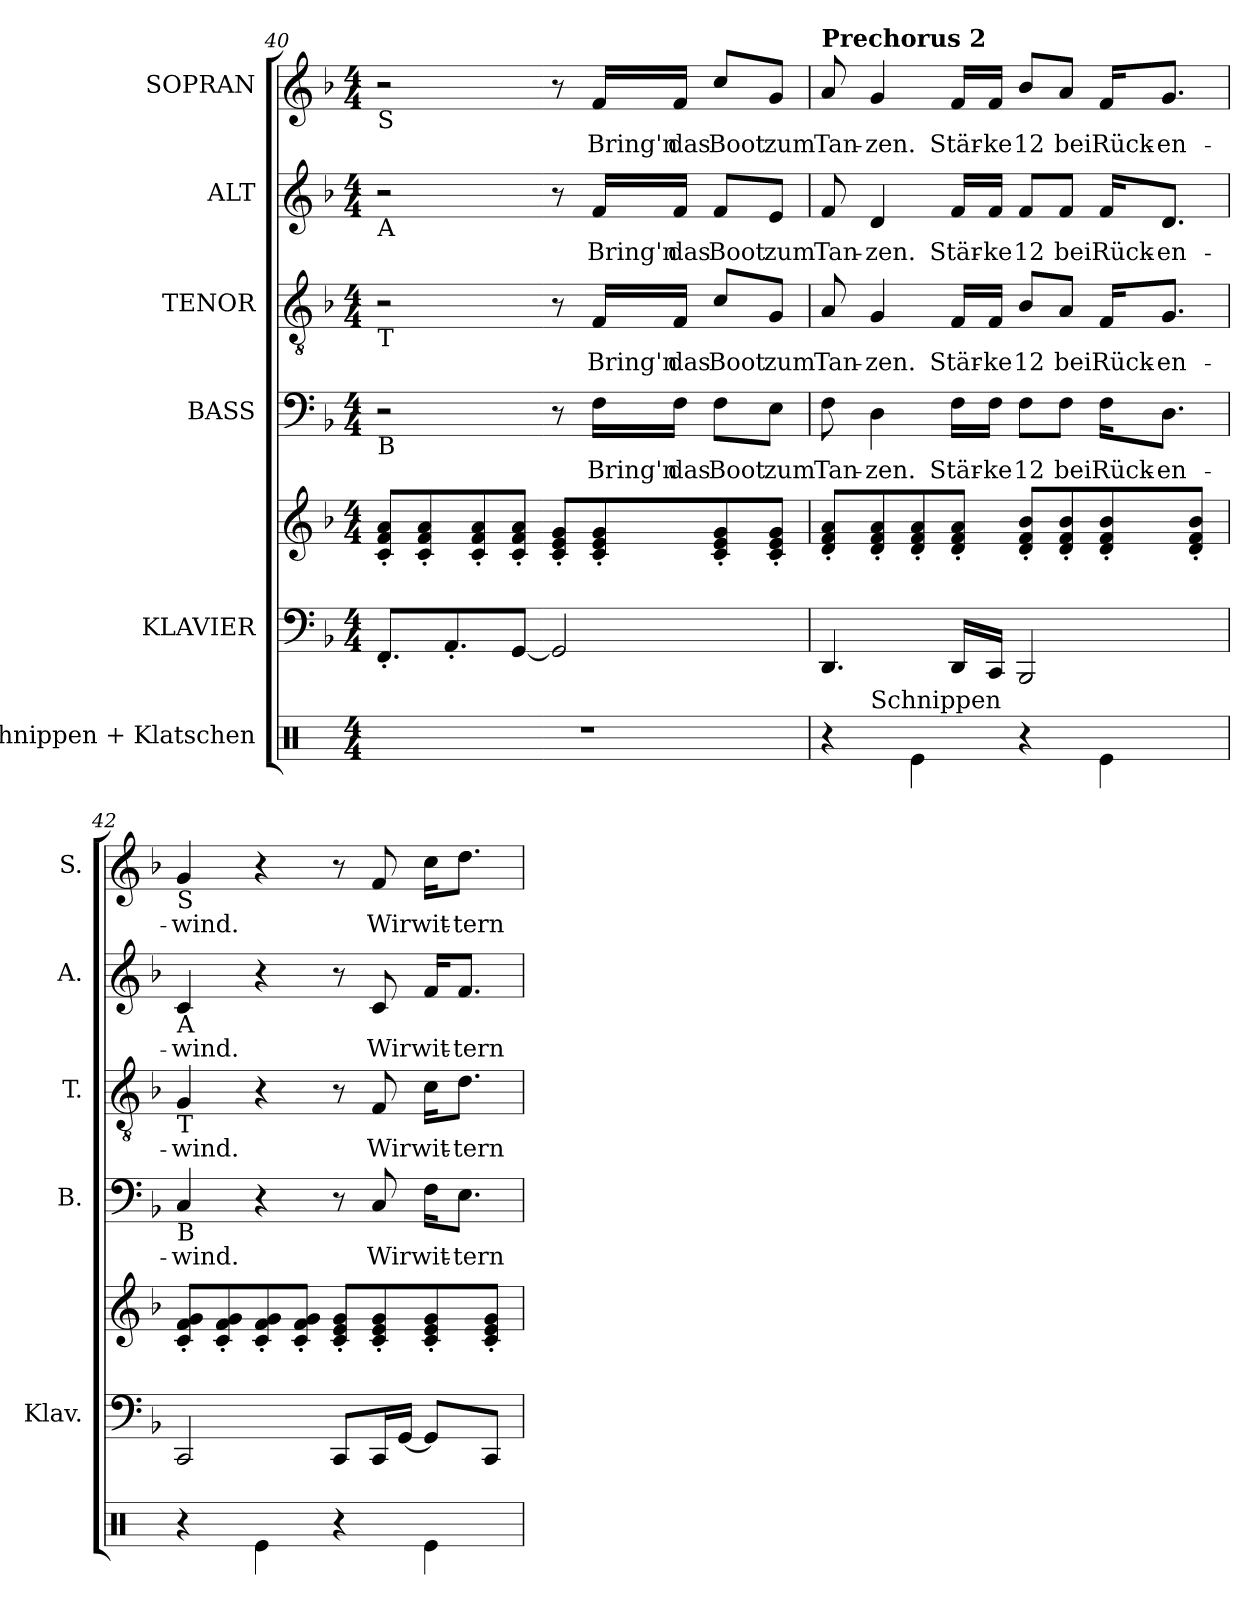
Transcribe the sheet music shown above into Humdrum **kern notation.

**kern	**kern	**kern	**kern	**text	**kern	**text	**kern	**text	**kern	**text
*part6	*part5	*part5	*part4	*part4	*part3	*part3	*part2	*part2	*part1	*part1
*staff7	*staff6	*staff5	*staff4	*staff4	*staff3	*staff3	*staff2	*staff2	*staff1	*staff1
*I"Schnippen + Klatschen	*I"KLAVIER	*	*I"BASS	*	*I"TENOR	*	*I"ALT	*	*I"SOPRAN	*
*	*I'Klav.	*	*I'B.	*	*I'T.	*	*I'A.	*	*I'S.	*
!!LO:PB:g=z
*clefX	*clefF4	*clefG2	*clefF4	*	*clefGv2	*	*clefG2	*	*clefG2	*
*	*	*	*	*	*ITrd7c12	*	*	*	*	*
*k[]	*k[b-]	*k[b-]	*k[b-]	*	*k[b-]	*	*k[b-]	*	*k[b-]	*
*C:	*d:	*d:	*d:	*	*d:	*	*d:	*	*d:	*
*M4/4	*M4/4	*M4/4	*M4/4	*	*M4/4	*	*M4/4	*	*M4/4	*
=40	=40	=40	=40	=40	=40	=40	=40	=40	=40	=40
!	!	!	!	!	!	!	!	!	!LO:TX:b:t=S	!
!	!	!	!	!	!	!	!LO:TX:b:t=A	!	!	!
!	!	!	!	!	!LO:TX:b:t=T	!	!	!	!	!
!	!	!	!LO:TX:b:t=B	!	!	!	!	!	!	!
1r	8.FF'i/L	8ci/' 8fi' 8ai'L	2r	.	2r	.	2r	.	2r	.
.	.	8ci/' 8fi' 8ai'	.	.	.	.	.	.	.	.
.	8.AA'i/	.	.	.	.	.	.	.	.	.
.	.	8ci/' 8fi' 8ai'	.	.	.	.	.	.	.	.
.	[<8GGi/J	8ci/' 8fi' 8ai'J	.	.	.	.	.	.	.	.
.	2GGi/]	8ci/' 8ei' 8gi'L	8r	.	8r	.	8r	.	8r	.
!	!	!	!	!LO:LY:b:color=#000000	!	!	!	!	!	!
!	!	!	!	!	!	!LO:LY:b:color=#000000	!	!	!	!
!	!	!	!	!	!	!	!	!LO:LY:b:color=#000000	!	!
!	!	!	!	!	!	!	!	!	!	!LO:LY:b:color=#000000
.	.	8ci/' 8ei' 8gi'	16Fi\LL	Bring'n	16FFi/LL	Bring'n	16fi/LL	Bring'n	16fi/LL	Bring'n
!	!	!	!	!LO:LY:b:color=#000000	!	!	!	!	!	!
!	!	!	!	!	!	!LO:LY:b:color=#000000	!	!	!	!
!	!	!	!	!	!	!	!	!LO:LY:b:color=#000000	!	!
!	!	!	!	!	!	!	!	!	!	!LO:LY:b:color=#000000
.	.	.	16Fi\JJ	das	16FFi/JJ	das	16fi/JJ	das	16fi/JJ	das
!	!	!	!	!LO:LY:b:color=#000000	!	!	!	!	!	!
!	!	!	!	!	!	!LO:LY:b:color=#000000	!	!	!	!
!	!	!	!	!	!	!	!	!LO:LY:b:color=#000000	!	!
!	!	!	!	!	!	!	!	!	!	!LO:LY:b:color=#000000
.	.	8ci/' 8ei' 8gi'	8Fi\L	Boot	8Ci/L	Boot	8fi/L	Boot	8cci/L	Boot
!	!	!	!	!LO:LY:b:color=#000000	!	!	!	!	!	!
!	!	!	!	!	!	!LO:LY:b:color=#000000	!	!	!	!
!	!	!	!	!	!	!	!	!LO:LY:b:color=#000000	!	!
!	!	!	!	!	!	!	!	!	!	!LO:LY:b:color=#000000
.	.	8ci/' 8ei' 8gi'J	8Ei\J	zum	8GGi/J	zum	8ei/J	zum	8gi/J	zum
=41	=41	=41	=41	=41	=41	=41	=41	=41	=41	=41
!	!	!	!	!LO:LY:b:color=#000000	!	!	!	!	!	!
!	!	!	!	!	!	!LO:LY:b:color=#000000	!	!	!	!
!	!	!	!	!	!	!	!	!LO:LY:b:color=#000000	!	!
!	!	!	!	!	!	!	!	!	!LO:TX:a:B:t=Prechorus 2	!
!	!	!	!	!	!	!	!	!	!	!LO:LY:b:color=#000000
*^	*	*	*	*	*	*	*	*	*	*
4r	8ryy	4.DDi/	8di/' 8fi' 8ai'L	8Fi\	Tan-	8AAi/	Tan-	8fi/	Tan-	8ai/	Tan-
!	!	!	!	!	!LO:LY:b:color=#000000	!	!	!	!	!	!
!	!	!	!	!	!	!	!LO:LY:b:color=#000000	!	!	!	!
!	!	!	!	!	!	!	!	!	!LO:LY:b:color=#000000	!	!
!	!LO:TX:a:t=Schnippen	!	!	!	!	!	!	!	!	!	!
!	!	!	!	!	!	!	!	!	!	!	!LO:LY:b:color=#000000
.	2..ryy	.	8di/' 8fi' 8ai'	4Di\	-zen.	4GGi/	-zen.	4di/	-zen.	4gi/	-zen.
4Rei\	.	.	8di/' 8fi' 8ai'	.	.	.	.	.	.	.	.
!	!	!	!	!	!LO:LY:b:color=#000000	!	!	!	!	!	!
!	!	!	!	!	!	!	!LO:LY:b:color=#000000	!	!	!	!
!	!	!	!	!	!	!	!	!	!LO:LY:b:color=#000000	!	!
!	!	!	!	!	!	!	!	!	!	!	!LO:LY:b:color=#000000
.	.	16DDi/LL	8di/' 8fi' 8ai'J	16Fi\LL	Stär-	16FFi/LL	Stär-	16fi/LL	Stär-	16fi/LL	Stär-
!	!	!	!	!	!LO:LY:b:color=#000000	!	!	!	!	!	!
!	!	!	!	!	!	!	!LO:LY:b:color=#000000	!	!	!	!
!	!	!	!	!	!	!	!	!	!LO:LY:b:color=#000000	!	!
!	!	!	!	!	!	!	!	!	!	!	!LO:LY:b:color=#000000
.	.	16CCi/JJ	.	16Fi\JJ	-ke	16FFi/JJ	-ke	16fi/JJ	-ke	16fi/JJ	-ke
!	!	!	!	!	!LO:LY:b:color=#000000	!	!	!	!	!	!
!	!	!	!	!	!	!	!LO:LY:b:color=#000000	!	!	!	!
!	!	!	!	!	!	!	!	!	!LO:LY:b:color=#000000	!	!
!	!	!	!	!	!	!	!	!	!	!	!LO:LY:b:color=#000000
4r	.	2BBB-i/	8di/' 8fi' 8b-i'L	8Fi\L	12	8BB-i/L	12	8fi/L	12	8b-i/L	12
!	!	!	!	!	!LO:LY:b:color=#000000	!	!	!	!	!	!
!	!	!	!	!	!	!	!LO:LY:b:color=#000000	!	!	!	!
!	!	!	!	!	!	!	!	!	!LO:LY:b:color=#000000	!	!
!	!	!	!	!	!	!	!	!	!	!	!LO:LY:b:color=#000000
.	.	.	8di/' 8fi' 8b-i'	8Fi\J	bei	8AAi/J	bei	8fi/J	bei	8ai/J	bei
!	!	!	!	!	!LO:LY:b:color=#000000	!	!	!	!	!	!
!	!	!	!	!	!	!	!LO:LY:b:color=#000000	!	!	!	!
!	!	!	!	!	!	!	!	!	!LO:LY:b:color=#000000	!	!
!	!	!	!	!	!	!	!	!	!	!	!LO:LY:b:color=#000000
4Rei\	.	.	8di/' 8fi' 8b-i'	16Fi\KL	Rück-	16FFi/KL	Rück-	16fi/KL	Rück-	16fi/KL	Rück-
!	!	!	!	!	!LO:LY:b:color=#000000	!	!	!	!	!	!
!	!	!	!	!	!	!	!LO:LY:b:color=#000000	!	!	!	!
!	!	!	!	!	!	!	!	!	!LO:LY:b:color=#000000	!	!
!	!	!	!	!	!	!	!	!	!	!	!LO:LY:b:color=#000000
.	.	.	.	8.Di\J	-en-	8.GGi/J	-en-	8.di/J	-en-	8.gi/J	-en-
.	.	.	8di/' 8fi' 8b-i'J	.	.	.	.	.	.	.	.
*v	*v	*	*	*	*	*	*	*	*	*	*
!!LO:LB:g=z
=42	=42	=42	=42	=42	=42	=42	=42	=42	=42	=42
*^	*	*	*	*	*	*	*	*	*	*
!	!	!	!	!	!LO:LY:b:color=#000000	!	!	!	!	!	!
*v	*v	*	*	*	*	*	*	*	*	*	*
*^	*	*	*	*	*	*	*	*	*	*
!	!	!	!	!	!	!	!LO:LY:b:color=#000000	!	!	!	!
*v	*v	*	*	*	*	*	*	*	*	*	*
*^	*	*	*	*	*	*	*	*	*	*
!	!	!	!	!	!	!	!	!	!LO:LY:b:color=#000000	!	!
*v	*v	*	*	*	*	*	*	*	*	*	*
*^	*	*	*	*	*	*	*	*	*	*
!	!	!	!	!	!	!	!	!	!	!LO:TX:b:t=S	!
!	!	!	!	!	!	!	!	!LO:TX:b:t=A	!	!	!
!	!	!	!	!	!	!LO:TX:b:t=T	!	!	!	!	!
!	!	!	!	!LO:TX:b:t=B	!	!	!	!	!	!	!
!	!	!	!	!	!	!	!	!	!	!	!LO:LY:b:color=#000000
*v	*v	*	*	*	*	*	*	*	*	*	*
4r	2CCi/	8ci/' 8fi' 8gi'L	4Ci/	-wind.	4GGi/	-wind.	4ci/	-wind.	4gi/	-wind.
.	.	8ci/' 8fi' 8gi'	.	.	.	.	.	.	.	.
4Rei\	.	8ci/' 8fi' 8gi'	4r	.	4r	.	4r	.	4r	.
.	.	8ci/' 8fi' 8gi'J	.	.	.	.	.	.	.	.
4r	8CCi/L	8ci/' 8ei' 8gi'L	8r	.	8r	.	8r	.	8r	.
!	!	!	!	!LO:LY:b:color=#000000	!	!	!	!	!	!
!	!	!	!	!	!	!LO:LY:b:color=#000000	!	!	!	!
!	!	!	!	!	!	!	!	!LO:LY:b:color=#000000	!	!
!	!	!	!	!	!	!	!	!	!	!LO:LY:b:color=#000000
.	16CCi/L	8ci/' 8ei' 8gi'	8Ci/	Wir	8FFi/	Wir	8ci/	Wir	8fi/	Wir
.	[<16GGi/JJ	.	.	.	.	.	.	.	.	.
!	!	!	!	!LO:LY:b:color=#000000	!	!	!	!	!	!
!	!	!	!	!	!	!LO:LY:b:color=#000000	!	!	!	!
!	!	!	!	!	!	!	!	!LO:LY:b:color=#000000	!	!
!	!	!	!	!	!	!	!	!	!	!LO:LY:b:color=#000000
4Rei\	8GGi/L]	8ci/' 8ei' 8gi'	16Fi\KL	wit-	16Ci\KL	wit-	16fi/KL	wit-	16cci\KL	wit-
!	!	!	!	!LO:LY:b:color=#000000	!	!	!	!	!	!
!	!	!	!	!	!	!LO:LY:b:color=#000000	!	!	!	!
!	!	!	!	!	!	!	!	!LO:LY:b:color=#000000	!	!
!	!	!	!	!	!	!	!	!	!	!LO:LY:b:color=#000000
.	.	.	8.Ei\J	-tern	8.Di\J	-tern	8.fi/J	-tern	8.ddi\J	-tern
.	8CCi/J	8ci/' 8ei' 8gi'J	.	.	.	.	.	.	.	.
=	=	=	=	=	=	=	=	=	=	=
*-	*-	*-	*-	*-	*-	*-	*-	*-	*-	*-
